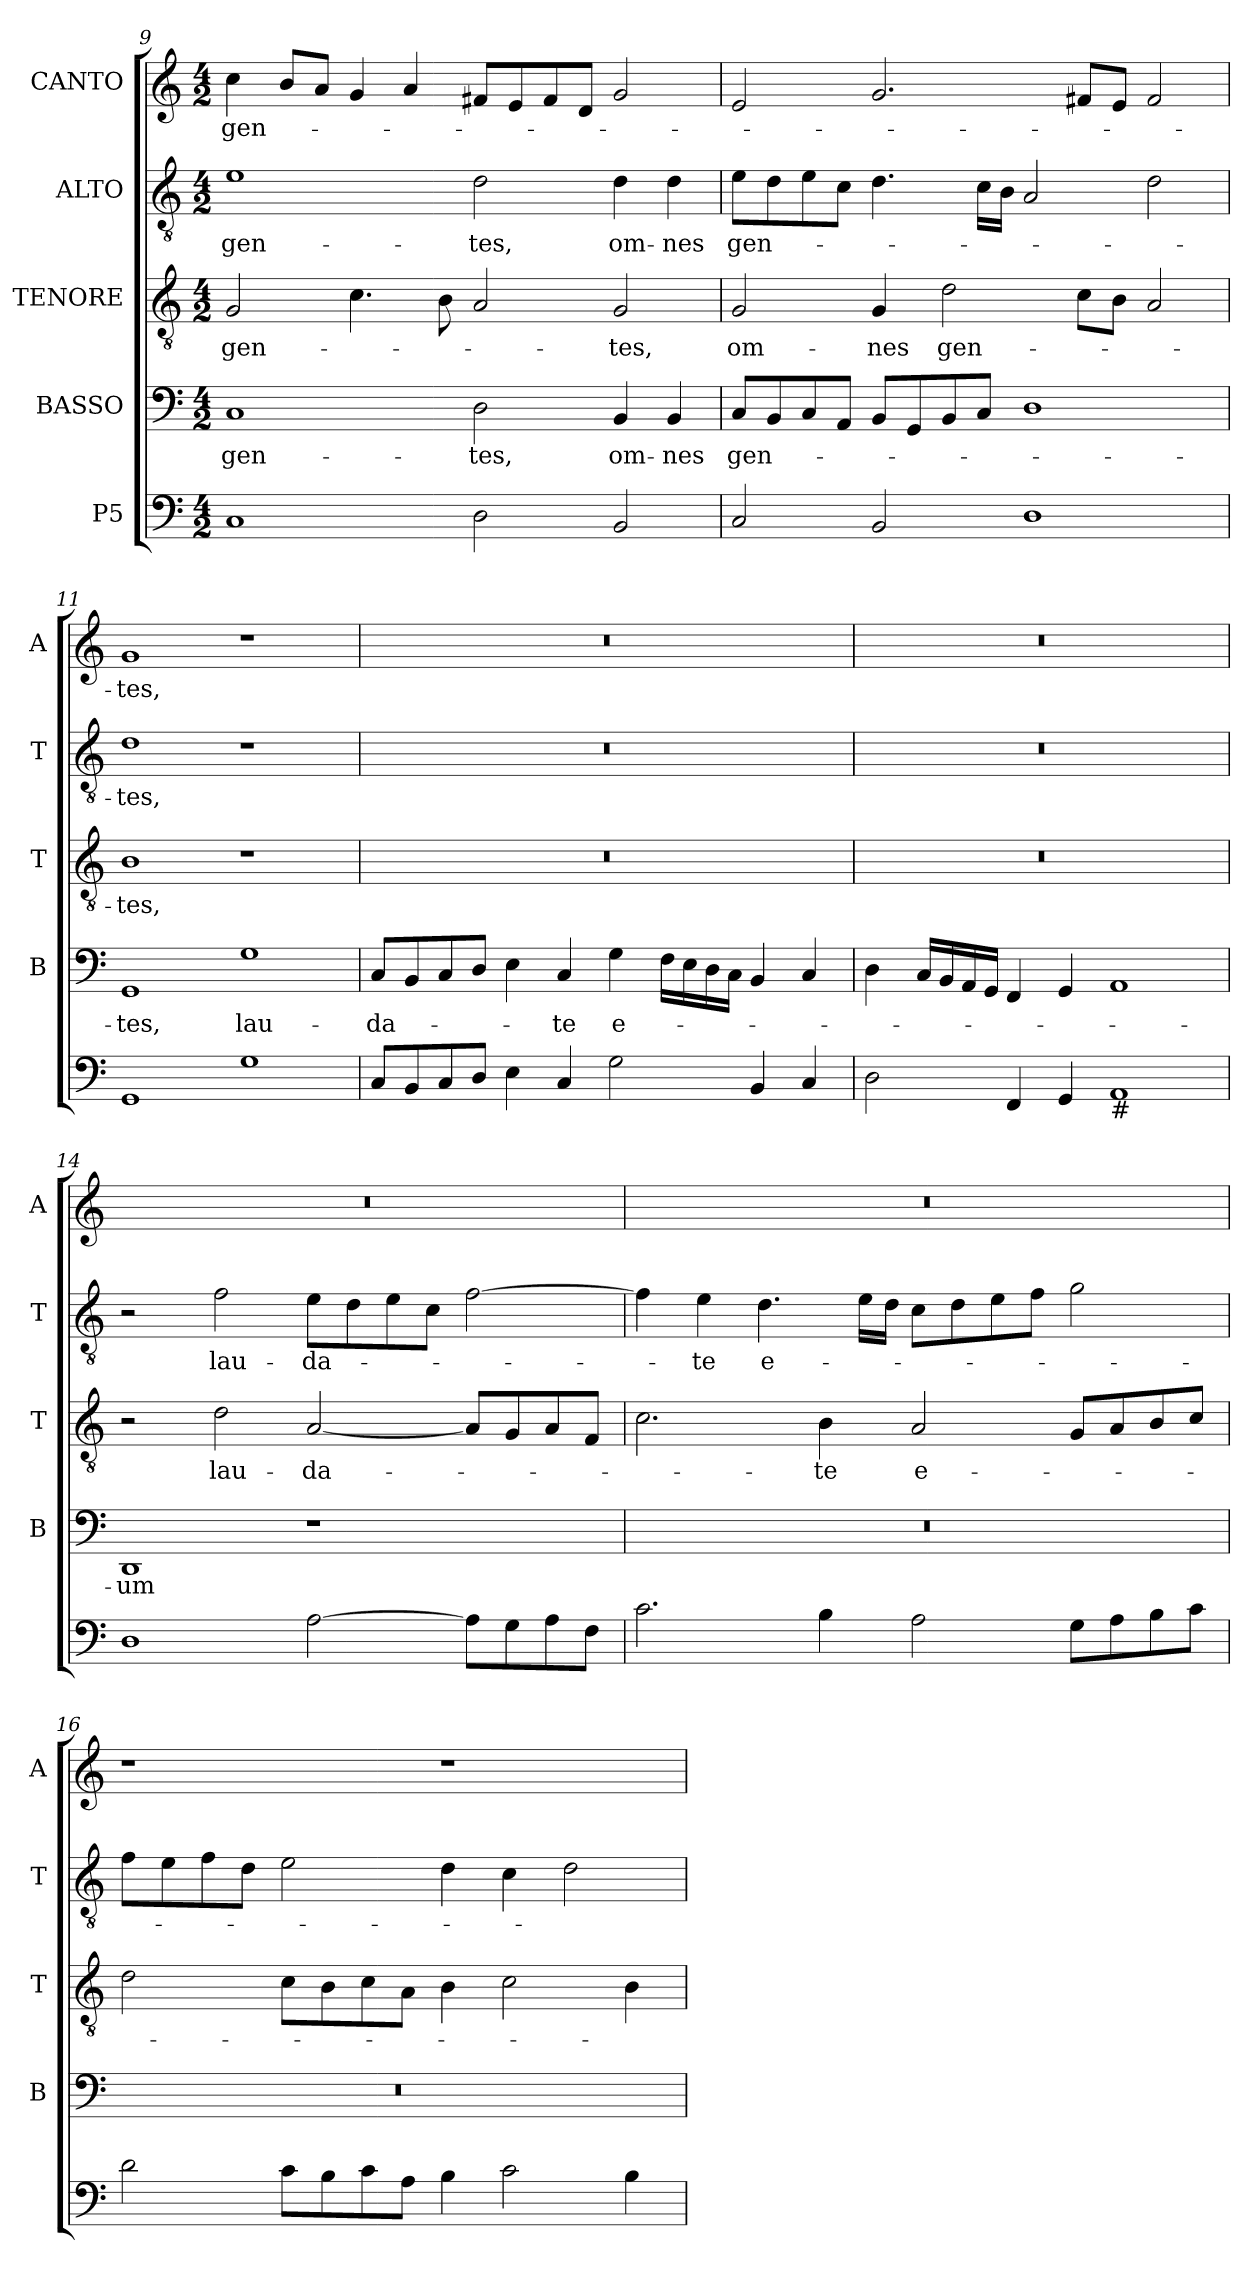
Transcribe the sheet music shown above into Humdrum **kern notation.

**kern	**kern	**text	**kern	**text	**kern	**text	**kern	**text
*part5	*part4	*part4	*part3	*part3	*part2	*part2	*part1	*part1
*staff5	*staff4	*staff4	*staff3	*staff3	*staff2	*staff2	*staff1	*staff1
*I"P5	*I"BASSO	*	*I"TENORE	*	*I"ALTO	*	*I"CANTO	*
*	*I'B	*	*I'T	*	*I'T	*	*I'A	*
!!LO:PB:g=z
*clefF4	*clefF4	*	*clefGv2	*	*clefGv2	*	*clefG2	*
*	*	*	*ITrd7c12	*	*ITrd7c12	*	*	*
*k[]	*k[]	*	*k[]	*	*k[]	*	*k[]	*
*C:	*C:	*	*C:	*	*C:	*	*C:	*
*M4/2	*M4/2	*	*M4/2	*	*M4/2	*	*M4/2	*
=9	=9	=9	=9	=9	=9	=9	=9	=9
!	!	!LO:LY:b	!	!LO:LY:b	!	!LO:LY:b	!	!LO:LY:b
1C	1C	gen-	2GG/	gen-	1E	gen-	4cc\	gen-
.	.	.	.	.	.	.	8b/L	.
.	.	.	.	.	.	.	8a/J	.
.	.	.	4.C\	.	.	.	4g/	.
.	.	.	.	.	.	.	4a/	.
.	.	.	8BB\	.	.	.	.	.
!	!	!LO:LY:b	!	!	!	!LO:LY:b	!	!
2D\	2D\	-tes,	2AA/	.	2D\	-tes,	8f#X/L	.
.	.	.	.	.	.	.	8e/	.
.	.	.	.	.	.	.	8f#/	.
.	.	.	.	.	.	.	8d/J	.
!	!	!LO:LY:b	!	!LO:LY:b	!	!LO:LY:b	!	!
2BB/	4BB/	om-	2GG/	-tes,	4D\	om-	2g/	.
!	!	!LO:LY:b	!	!	!	!LO:LY:b	!	!
.	4BB/	-nes	.	.	4D\	-nes	.	.
=10	=10	=10	=10	=10	=10	=10	=10	=10
!	!	!LO:LY:b	!	!LO:LY:b	!	!LO:LY:b	!	!
2C/	8C/L	gen-	2GG/	om-	8E\L	gen-	2e/	.
.	8BB/	.	.	.	8D\	.	.	.
.	8C/	.	.	.	8E\	.	.	.
.	8AA/J	.	.	.	8C\J	.	.	.
!	!	!	!	!LO:LY:b	!	!	!	!
2BB/	8BB/L	.	4GG/	-nes	4.D\	.	2.g/	.
.	8GG/	.	.	.	.	.	.	.
!	!	!	!	!LO:LY:b	!	!	!	!
.	8BB/	.	2D\	gen-	.	.	.	.
.	8C/J	.	.	.	16C\LL	.	.	.
.	.	.	.	.	16BB\JJ	.	.	.
1D	1D	.	.	.	2AA/	.	.	.
.	.	.	8C\L	.	.	.	8f#X/L	.
.	.	.	8BB\J	.	.	.	8e/J	.
.	.	.	2AA/	.	2D\	.	2f#/	.
=11	=11	=11	=11	=11	=11	=11	=11	=11
!	!	!LO:LY:b	!	!LO:LY:b	!	!LO:LY:b	!	!LO:LY:b
1GG	1GG	-tes,	1BB	-tes,	1D	-tes,	1g	-tes,
!	!	!LO:LY:b	!	!	!	!	!	!
1G	1G	lau-	1r	.	1r	.	1r	.
=12	=12	=12	=12	=12	=12	=12	=12	=12
!	!	!LO:LY:b	!LO:N:vis=1	!	!LO:N:vis=1	!	!LO:N:vis=1	!
8C/L	8C/L	-da-	0r	.	0r	.	0r	.
8BB/	8BB/	.	.	.	.	.	.	.
8C/	8C/	.	.	.	.	.	.	.
8D/J	8D/J	.	.	.	.	.	.	.
4E\	4E\	.	.	.	.	.	.	.
!	!	!LO:LY:b	!	!	!	!	!	!
4C/	4C/	-te	.	.	.	.	.	.
!	!	!LO:LY:b	!	!	!	!	!	!
2G\	4G\	e-	.	.	.	.	.	.
.	16F\LL	.	.	.	.	.	.	.
.	16E\	.	.	.	.	.	.	.
.	16D\	.	.	.	.	.	.	.
.	16C\JJ	.	.	.	.	.	.	.
4BB/	4BB/	.	.	.	.	.	.	.
4C/	4C/	.	.	.	.	.	.	.
!!LO:LB:g=z
=13	=13	=13	=13	=13	=13	=13	=13	=13
!	!	!	!LO:N:vis=1	!	!LO:N:vis=1	!	!LO:N:vis=1	!
2D\	4D\	.	0r	.	0r	.	0r	.
.	16C/LL	.	.	.	.	.	.	.
.	16BB/	.	.	.	.	.	.	.
.	16AA/	.	.	.	.	.	.	.
.	16GG/JJ	.	.	.	.	.	.	.
4FF/	4FF/	.	.	.	.	.	.	.
4GG/	4GG/	.	.	.	.	.	.	.
!LO:TX:b:t=#	!	!	!	!	!	!	!	!
1AA	1AA	.	.	.	.	.	.	.
=14	=14	=14	=14	=14	=14	=14	=14	=14
!	!	!LO:LY:b	!	!	!	!	!LO:N:vis=1	!
1D	1DD	-um	2r	.	2r	.	0r	.
!	!	!	!	!LO:LY:b	!	!LO:LY:b	!	!
.	.	.	2D\	lau-	2F\	lau-	.	.
!	!	!	!	!LO:LY:b	!	!LO:LY:b	!	!
[>2A\	1r	.	[<2AA/	-da-	8E\L	-da-	.	.
.	.	.	.	.	8D\	.	.	.
.	.	.	.	.	8E\	.	.	.
.	.	.	.	.	8C\J	.	.	.
8A\L]	.	.	8AA/L]	.	[>2F\	.	.	.
8G\	.	.	8GG/	.	.	.	.	.
8A\	.	.	8AA/	.	.	.	.	.
8F\J	.	.	8FF/J	.	.	.	.	.
=15	=15	=15	=15	=15	=15	=15	=15	=15
!	!LO:N:vis=1	!	!	!	!	!	!LO:N:vis=1	!
2.c\	0r	.	2.C\	.	4F\]	.	0r	.
!	!	!	!	!	!	!LO:LY:b	!	!
.	.	.	.	.	4E\	-te	.	.
!	!	!	!	!	!	!LO:LY:b	!	!
.	.	.	.	.	4.D\	e-	.	.
!	!	!	!	!LO:LY:b	!	!	!	!
4B\	.	.	4BB\	-te	.	.	.	.
.	.	.	.	.	16E\LL	.	.	.
.	.	.	.	.	16D\JJ	.	.	.
!	!	!	!	!LO:LY:b	!	!	!	!
2A\	.	.	2AA/	e-	8C\L	.	.	.
.	.	.	.	.	8D\	.	.	.
.	.	.	.	.	8E\	.	.	.
.	.	.	.	.	8F\J	.	.	.
8G\L	.	.	8GG/L	.	2G\	.	.	.
8A\	.	.	8AA/	.	.	.	.	.
8B\	.	.	8BB/	.	.	.	.	.
8c\J	.	.	8C/J	.	.	.	.	.
=16	=16	=16	=16	=16	=16	=16	=16	=16
!	!LO:N:vis=1	!	!	!	!	!	!	!
2d\	0r	.	2D\	.	8F\L	.	1r	.
.	.	.	.	.	8E\	.	.	.
.	.	.	.	.	8F\	.	.	.
.	.	.	.	.	8D\J	.	.	.
8c\L	.	.	8C\L	.	2E\	.	.	.
8B\	.	.	8BB\	.	.	.	.	.
8c\	.	.	8C\	.	.	.	.	.
8A\J	.	.	8AA\J	.	.	.	.	.
4B\	.	.	4BB\	.	4D\	.	1r	.
2c\	.	.	2C\	.	4C\	.	.	.
.	.	.	.	.	2D\	.	.	.
4B\	.	.	4BB\	.	.	.	.	.
=	=	=	=	=	=	=	=	=
*-	*-	*-	*-	*-	*-	*-	*-	*-
